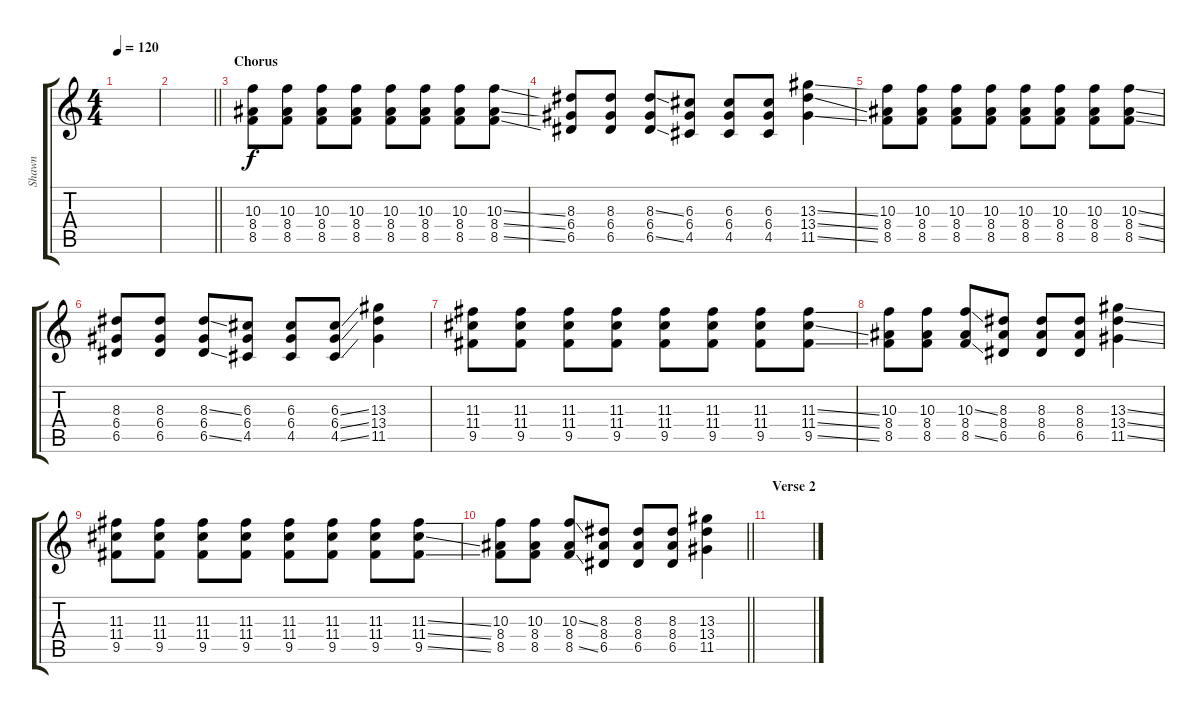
\track ("Shawn" "Shawn") {instrument overdrivenguitar}
\staff {score tabs}
\tuning (E4 B3 G3 D3 A2 E2) {hide}
\ts (4 4)
\tempo 120
\clef g2
\ks c
|
\barLineRight lightlight
|
\section ("" "Chorus")
(10.3 8.4 8.5).8 (10.3 8.4 8.5).8 (10.3 8.4 8.5).8 (10.3 8.4 8.5).8 (10.3 8.4 8.5).8 (10.3 8.4 8.5).8 (10.3 8.4 8.5).8 (10.3{ss} 8.4{ss} 8.5{ss}).8 |
(8.3 6.4 6.5).8 (8.3 6.4 6.5).8 (8.3{ss} 6.4 6.5{ss}).8 (6.3 6.4 4.5).8 (6.3 6.4 4.5).8 (6.3 6.4 4.5).8 (13.3{ss} 13.4{ss} 11.5{ss}).4 |
(10.3 8.4 8.5).8 (10.3 8.4 8.5).8 (10.3 8.4 8.5).8 (10.3 8.4 8.5).8 (10.3 8.4 8.5).8 (10.3 8.4 8.5).8 (10.3 8.4 8.5).8 (10.3{ss} 8.4{ss} 8.5{ss}).8 |
(8.3 6.4 6.5).8 (8.3 6.4 6.5).8 (8.3{ss} 6.4 6.5{ss}).8 (6.3 6.4 4.5).8 (6.3 6.4 4.5).8 (6.3{ss} 6.4{ss} 4.5{ss}).8 (13.3 13.4 11.5).4 |
(11.3 11.4 9.5).8 (11.3 11.4 9.5).8 (11.3 11.4 9.5).8 (11.3 11.4 9.5).8 (11.3 11.4 9.5).8 (11.3 11.4 9.5).8 (11.3 11.4 9.5).8 (11.3{ss} 11.4{ss} 9.5{ss}).8 |
(10.3 8.4 8.5).8 (10.3 8.4 8.5).8 (10.3{ss} 8.4 8.5{ss}).8 (8.3 8.4 6.5).8 (8.3 8.4 6.5).8 (8.3 8.4 6.5).8 (13.3{ss} 13.4{ss} 11.5{ss}).4 |
(11.3 11.4 9.5).8 (11.3 11.4 9.5).8 (11.3 11.4 9.5).8 (11.3 11.4 9.5).8 (11.3 11.4 9.5).8 (11.3 11.4 9.5).8 (11.3 11.4 9.5).8 (11.3{ss} 11.4{ss} 9.5{ss}).8 |
\barLineRight lightlight
(10.3 8.4 8.5).8 (10.3 8.4 8.5).8 (10.3{ss} 8.4 8.5{ss}).8 (8.3 8.4 6.5).8 (8.3 8.4 6.5).8 (8.3 8.4 6.5).8 (13.3 13.4 11.5).4 |
\section ("" "Verse 2")
